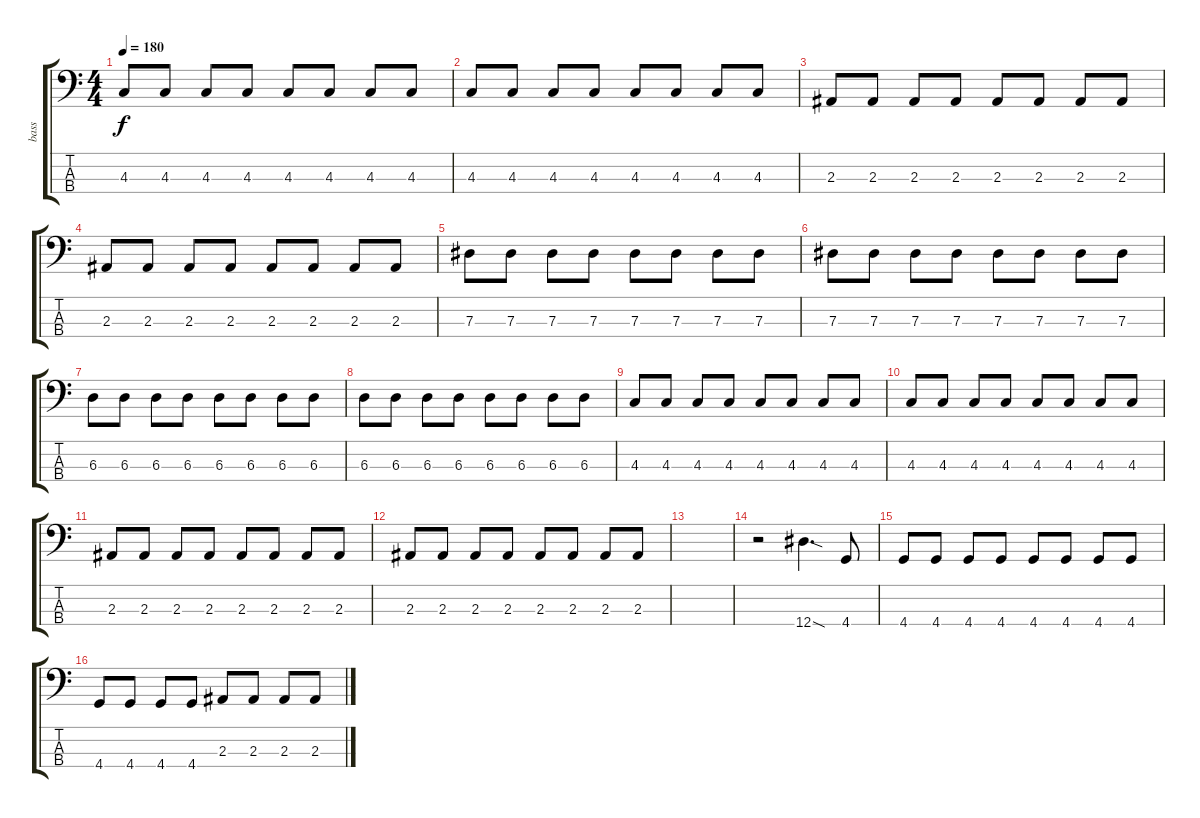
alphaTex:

\track ("bass" "bass") {instrument electricbasspick}
\staff {score tabs}
\tuning (Gb2 Db2 Ab1 Eb1) {hide}
\ts (4 4)
\tempo 180
\clef f4
\ks c
4.3.8{dy f} 4.3.8 4.3.8 4.3.8 4.3.8 4.3.8 4.3.8 4.3.8 |
4.3.8 4.3.8 4.3.8 4.3.8 4.3.8 4.3.8 4.3.8 4.3.8 |
2.3.8 2.3.8 2.3.8 2.3.8 2.3.8 2.3.8 2.3.8 2.3.8 |
2.3.8 2.3.8 2.3.8 2.3.8 2.3.8 2.3.8 2.3.8 2.3.8 |
7.3.8 7.3.8 7.3.8 7.3.8 7.3.8 7.3.8 7.3.8 7.3.8 |
7.3.8 7.3.8 7.3.8 7.3.8 7.3.8 7.3.8 7.3.8 7.3.8 |
6.3.8 6.3.8 6.3.8 6.3.8 6.3.8 6.3.8 6.3.8 6.3.8 |
6.3.8 6.3.8 6.3.8 6.3.8 6.3.8 6.3.8 6.3.8 6.3.8 |
4.3.8 4.3.8 4.3.8 4.3.8 4.3.8 4.3.8 4.3.8 4.3.8 |
4.3.8 4.3.8 4.3.8 4.3.8 4.3.8 4.3.8 4.3.8 4.3.8 |
2.3.8 2.3.8 2.3.8 2.3.8 2.3.8 2.3.8 2.3.8 2.3.8 |
2.3.8 2.3.8 2.3.8 2.3.8 2.3.8 2.3.8 2.3.8 2.3.8 |
|
r.2 12.4{sod}.4{d} 4.4.8 |
4.4.8 4.4.8 4.4.8 4.4.8 4.4.8 4.4.8 4.4.8 4.4.8 |
4.4.8 4.4.8 4.4.8 4.4.8 2.3.8 2.3.8 2.3.8 2.3.8
